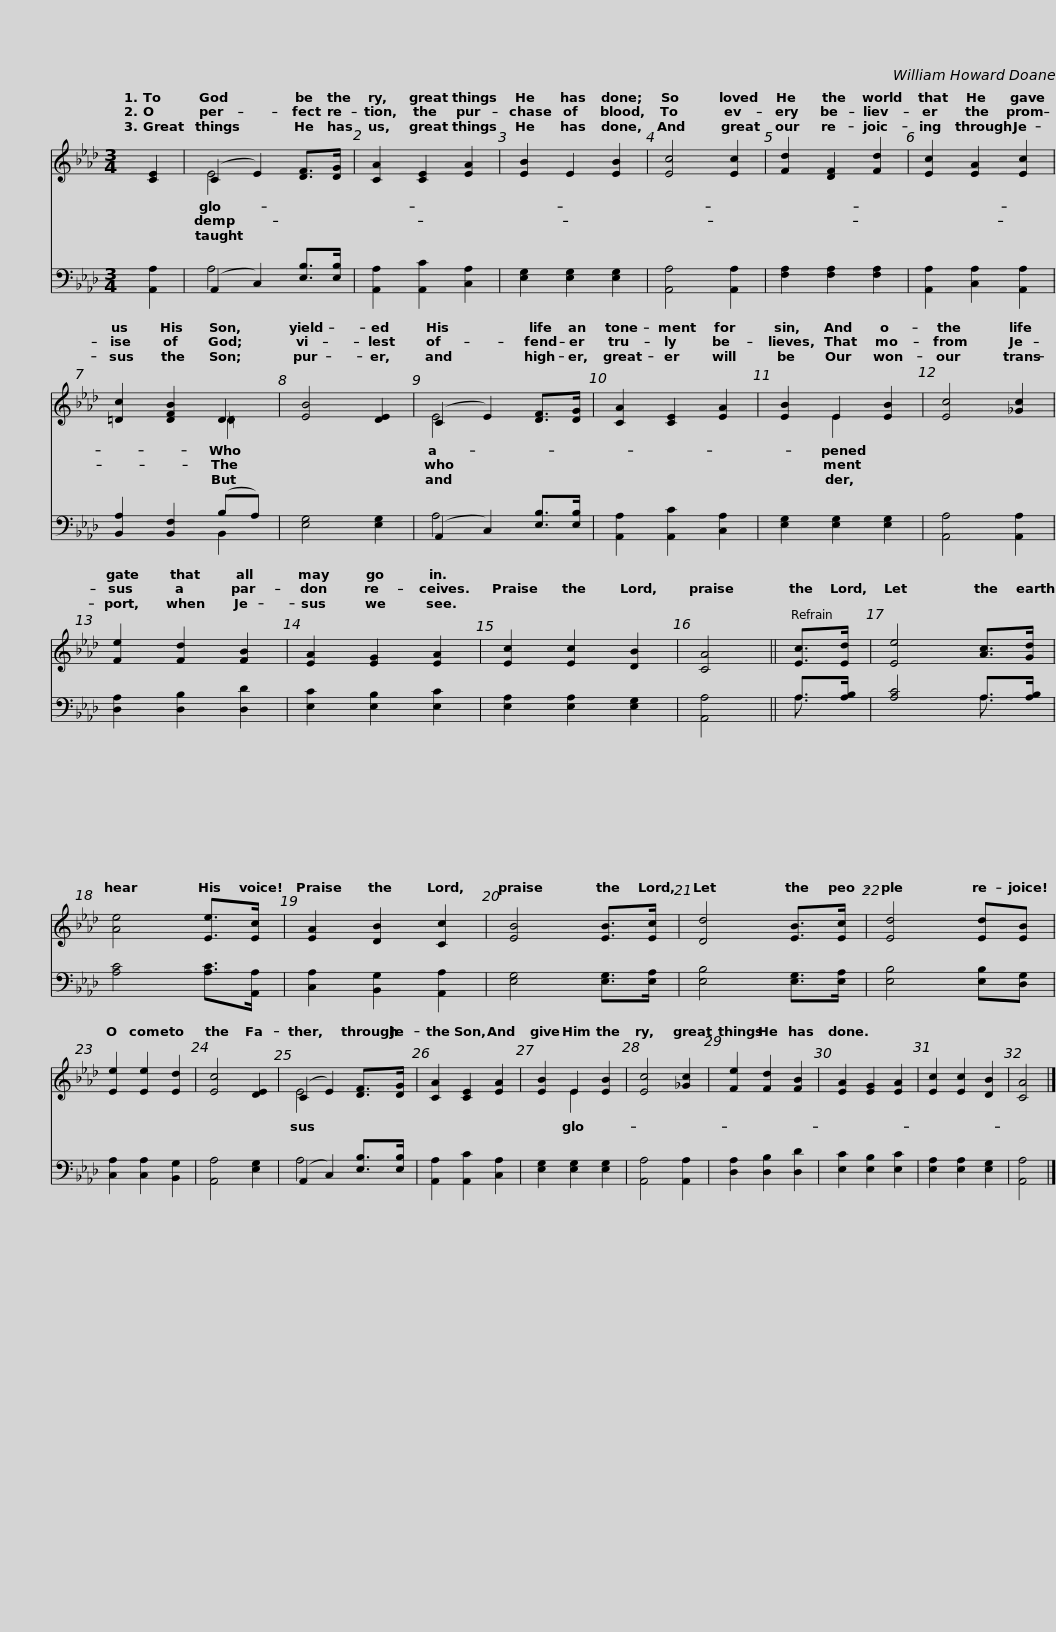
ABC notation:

X:1
%%score ( 1 2 ) ( 3 4 )
L:1/8
M:3/4
I:linebreak $
K:Ab
V:1 treble
V:2 treble
V:3 bass
V:4 bass
V:1
 [CE]2 | (C2 E2) [DF]>[DG] | [CA]2 [CE]2 [EA]2 | [EB]2 E2 [EB]2 | [Ec]4 [Ec]2 |$ %5
 [Fd]2 [DF]2 [Fd]2 | [Ec]2 [EA]2 [Ec]2 | [=Dc]2 [DFB]2 D2 | [EB]4 [DE]2 | (C2 E2) [DF]>[DG] |$ %10
 [CA]2 [CE]2 [EA]2 | [EB]2 E2 [EB]2 | [Ec]4 [_Gc]2 | [Fe]2 [Fd]2 [FB]2 |$ [EA]2 [EG]2 [EA]2 | %15
 [Ec]2 [Ec]2 [DB]2 | [CA]4 || [Ec]>[Ed] | [Ee]4 [Ac]>[Gd] |$ [Ae]4 [Ee]>[Ec] | %20
 [EA]2 [DB]2 [Cc]2 | [EB]4 [EB]>[Ec] | [Dd]4 [EB]>[Ec] |$ [Ed]4 [Ed][EB] | [Ee]2 [Ee]2 [Ed]2 | %25
 [Ec]4 [DE]2 | (C2 E2) [DF]>[DG] | [CA]2 [CE]2 [EA]2 |$ [EB]2 E2 [EB]2 | [Ec]4 [_Gc]2 | %30
 [Fe]2 [Fd]2 [FB]2 | [EA]2 [EG]2 [EA]2 | [Ec]2 [Ec]2 [DB]2 | [CA]4 |] %34
V:2
 x2 | E4 x2 | x6 | x6 | x6 |$ %5
 x6 | x6 | x4 =D2 | x6 | E4 x2 |$ %10
 x6 | x2 E2 x2 | x6 | x6 |$ x6 | %15
 x6 | x4 || x2 | x6 |$ x6 | %20
 x6 | x6 | x6 |$ x6 | x6 | %25
 x6 | E4 x2 | x6 |$ x2 E2 x2 | x6 | %30
 x6 | x6 | x6 | x4 |] %34
V:3
 [A,,A,]2 | (A,,2 C,2) [E,B,]>[E,B,] | [A,,A,]2 [A,,C]2 [C,A,]2 | [E,G,]2 [E,G,]2 [E,G,]2 | [A,,A,]4 [A,,A,]2 |$ %5
 [F,A,]2 [F,A,]2 [F,A,]2 | [A,,A,]2 [C,A,]2 [A,,A,]2 | [B,,A,]2 [B,,F,]2 (B,A,) | [E,G,]4 [E,G,]2 | (A,,2 C,2) [E,B,]>[E,B,] |$ %10
 [A,,A,]2 [A,,C]2 [C,A,]2 | [E,G,]2 [E,G,]2 [E,G,]2 | [A,,A,]4 [A,,A,]2 | [D,A,]2 [D,B,]2 [D,D]2 |$ [E,C]2 [E,B,]2 [E,C]2 | %15
 [E,A,]2 [E,A,]2 [E,G,]2 | [A,,A,]4 || A,>[A,B,] | [A,C]4 A,>[A,B,] |$ [A,C]4 [A,C]>[A,,A,] | %20
 [C,A,]2 [B,,G,]2 [A,,A,]2 | [E,G,]4 [E,G,]>[E,A,] | [E,B,]4 [E,G,]>[E,A,] |$ [E,B,]4 [E,B,][D,G,] | [C,A,]2 [C,A,]2 [B,,G,]2 | %25
 [A,,A,]4 [E,G,]2 | (A,,2 C,2) [E,B,]>[E,B,] | [A,,A,]2 [A,,C]2 [C,A,]2 |$ [E,G,]2 [E,G,]2 [E,G,]2 | [A,,A,]4 [A,,A,]2 | %30
 [D,A,]2 [D,B,]2 [D,D]2 | [E,C]2 [E,B,]2 [E,C]2 | [E,A,]2 [E,A,]2 [E,G,]2 | [A,,A,]4 |] %34
V:4
 x2 | A,4 x2 | x6 | x6 | x6 |$ %5
 x6 | x6 | x4 B,,2 | x6 | A,4 x2 |$ %10
 x6 | x6 | x6 | x6 |$ x6 | %15
 x6 | x4 || A,3/2 x/ | x4 A,3/2 x/ |$ x6 | %20
 x6 | x6 | x6 |$ x6 | x6 | %25
 x6 | A,4 x2 | x6 |$ x6 | x6 | %30
 x6 | x6 | x6 | x4 |] %34
